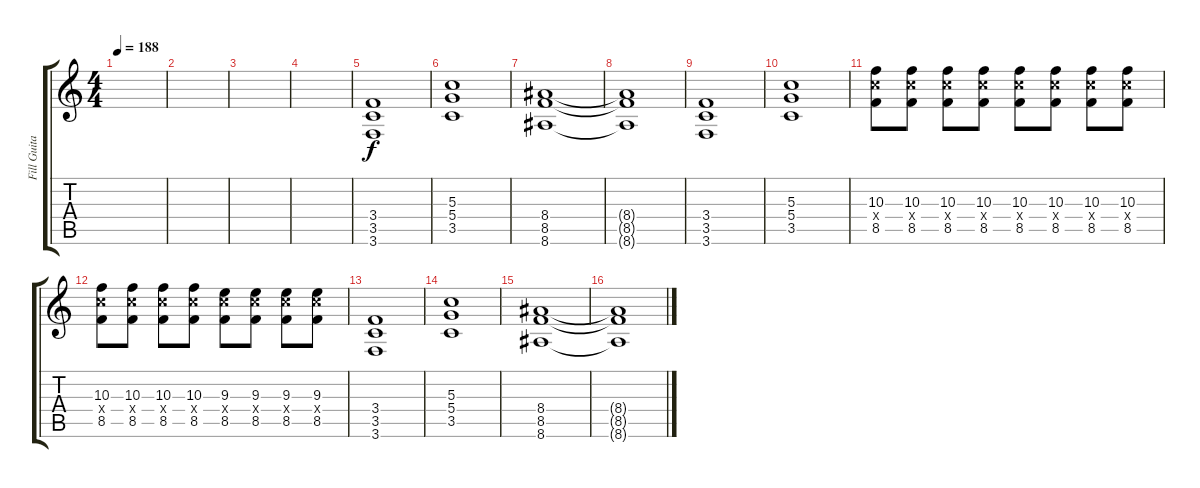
\track ("Fill Guitar" "Fill Guita") {instrument distortionguitar}
\staff {score tabs}
\tuning (E4 B3 G3 D3 A2 D2) {hide}
\ts (4 4)
\tempo 188
\clef g2
\ks c
|
|
|
|
(3.4 3.5 3.6).1{volume 9} |
(5.3 5.4 3.5).1 |
(8.4 8.5 8.6).1 |
(8.4{t} 8.5{t} 8.6{t}).1 |
(3.4 3.5 3.6).1 |
(5.3 5.4 3.5).1 |
(10.3 10.4{x} 8.5).8{volume 13} (10.3 10.4{x} 8.5).8 (10.3 10.4{x} 8.5).8 (10.3 10.4{x} 8.5).8 (10.3 10.4{x} 8.5).8 (10.3 10.4{x} 8.5).8 (10.3 10.4{x} 8.5).8 (10.3 10.4{x} 8.5).8 |
(10.3 10.4{x} 8.5).8 (10.3 10.4{x} 8.5).8 (10.3 10.4{x} 8.5).8 (10.3 10.4{x} 8.5).8 (9.3 10.4{x} 8.5).8 (9.3 10.4{x} 8.5).8 (9.3 10.4{x} 8.5).8 (9.3 10.4{x} 8.5).8 |
(3.4 3.5 3.6).1{volume 9} |
(5.3 5.4 3.5).1 |
(8.4 8.5 8.6).1 |
(8.4{t} 8.5{t} 8.6{t}).1
